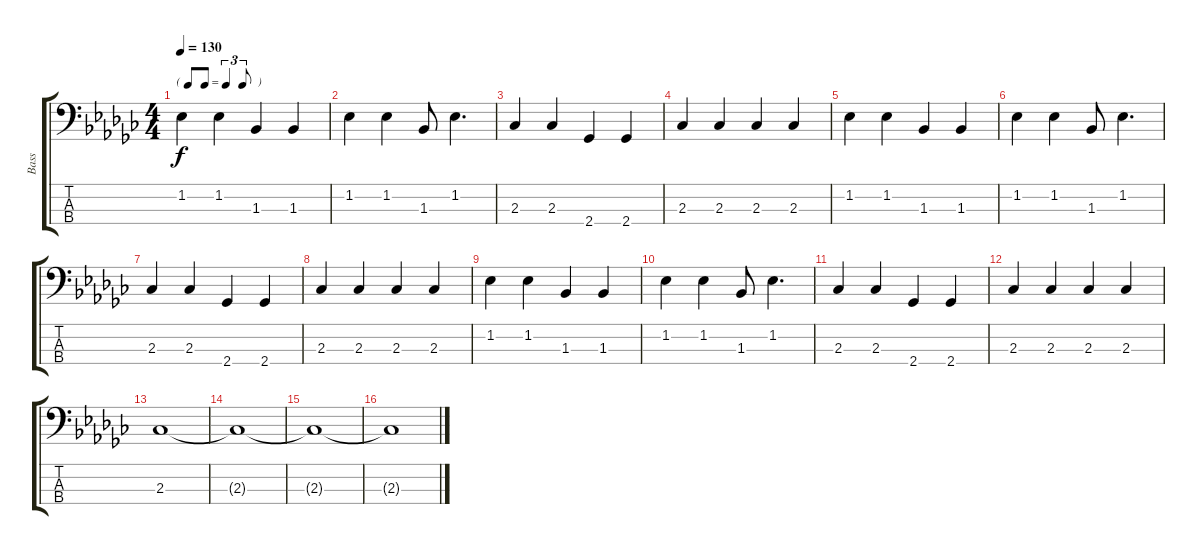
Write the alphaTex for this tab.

\track ("Bass" "Bass") {instrument electricbassfinger}
\staff {score tabs}
\tuning (G2 D2 A1 E1) {hide}
\ts (4 4)
\tf triplet8th
\tempo 130
\clef f4
\ks gb
1.2.4{dy f} 1.2.4 1.3.4 1.3.4 |
1.2.4 1.2.4 1.3.8 1.2.4{d} |
2.3.4 2.3.4 2.4.4 2.4.4 |
2.3.4 2.3.4 2.3.4 2.3.4 |
1.2.4 1.2.4 1.3.4 1.3.4 |
1.2.4 1.2.4 1.3.8 1.2.4{d} |
2.3.4 2.3.4 2.4.4 2.4.4 |
2.3.4 2.3.4 2.3.4 2.3.4 |
1.2.4 1.2.4 1.3.4 1.3.4 |
1.2.4 1.2.4 1.3.8 1.2.4{d} |
2.3.4 2.3.4 2.4.4 2.4.4 |
2.3.4 2.3.4 2.3.4 2.3.4 |
2.3.1 |
2.3{t}.1 |
2.3{t}.1 |
2.3{t}.1
